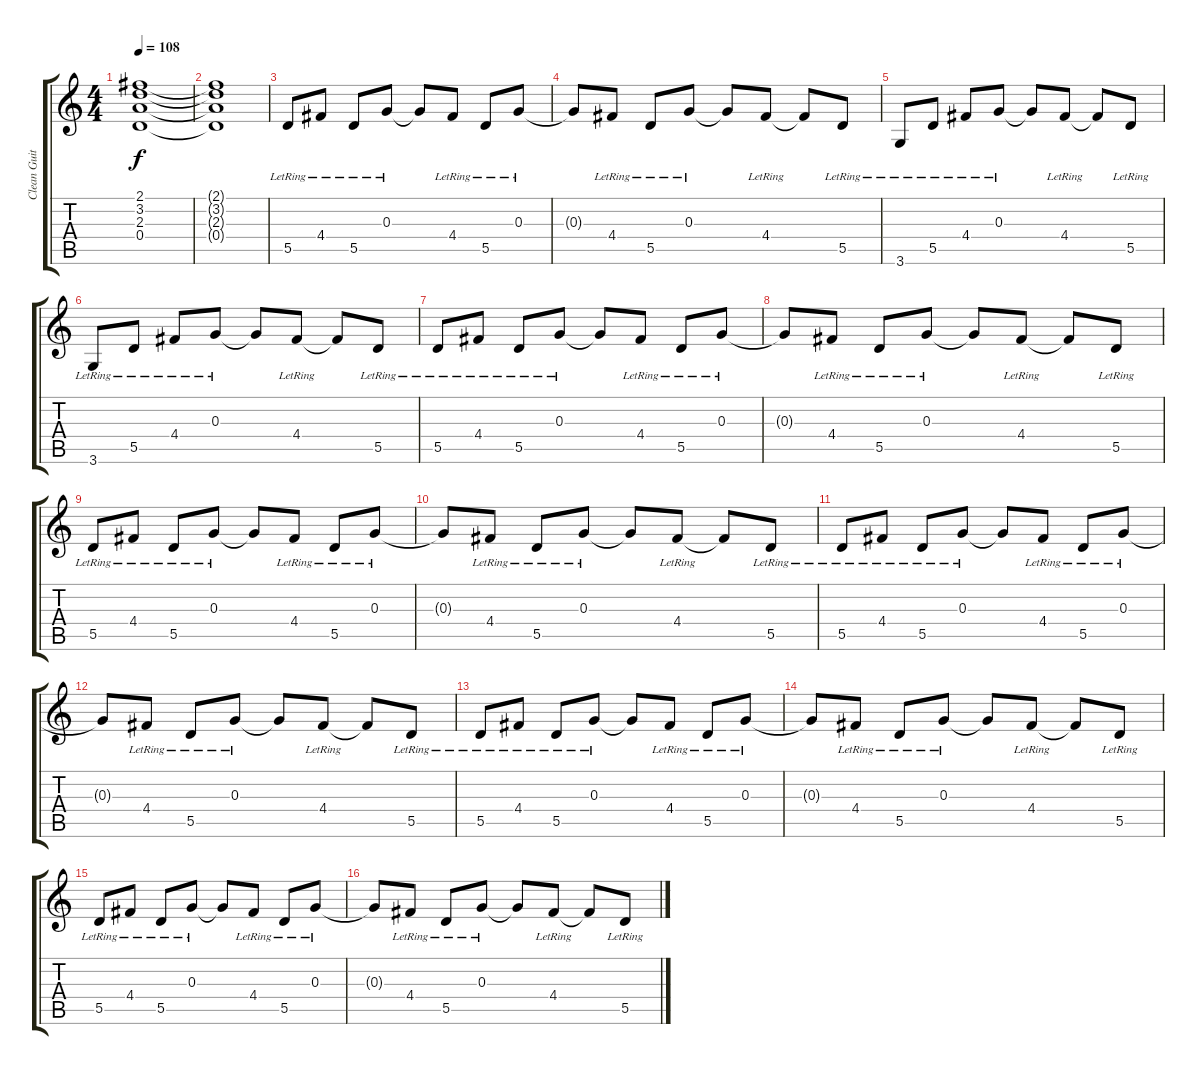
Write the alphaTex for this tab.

\track ("Clean Guitar 1" "Clean Guit") {instrument electricguitarclean}
\staff {score tabs}
\tuning (E4 B3 G3 D3 A2 E2) {hide}
\ts (4 4)
\tempo 108
\clef g2
\ks c
(2.1 3.2 2.3 0.4).1{dy f} |
(2.1{t} 3.2{t} 2.3{t} 0.4{t}).1 |
5.5{lr}.8{volume 16} 4.4{lr}.8 5.5{lr}.8 0.3{lr}.8 0.3{t}.8 4.4{lr}.8 5.5{lr}.8 0.3{lr}.8 |
0.3{t}.8 4.4{lr}.8 5.5{lr}.8 0.3{lr}.8 0.3{t}.8 4.4{lr}.8 4.4{t}.8 5.5{lr}.8 |
3.6{lr}.8 5.5{lr}.8 4.4{lr}.8 0.3{lr}.8 0.3{t}.8 4.4{lr}.8 4.4{t}.8 5.5{lr}.8 |
3.6{lr}.8 5.5{lr}.8 4.4{lr}.8 0.3{lr}.8 0.3{t}.8 4.4{lr}.8 4.4{t}.8 5.5{lr}.8 |
5.5{lr}.8 4.4{lr}.8 5.5{lr}.8 0.3{lr}.8 0.3{t}.8 4.4{lr}.8 5.5{lr}.8 0.3{lr}.8 |
0.3{t}.8 4.4{lr}.8 5.5{lr}.8 0.3{lr}.8 0.3{t}.8 4.4{lr}.8 4.4{t}.8 5.5{lr}.8 |
5.5{lr}.8 4.4{lr}.8 5.5{lr}.8 0.3{lr}.8 0.3{t}.8 4.4{lr}.8 5.5{lr}.8 0.3{lr}.8 |
0.3{t}.8 4.4{lr}.8 5.5{lr}.8 0.3{lr}.8 0.3{t}.8 4.4{lr}.8 4.4{t}.8 5.5{lr}.8 |
5.5{lr}.8 4.4{lr}.8 5.5{lr}.8 0.3{lr}.8 0.3{t}.8 4.4{lr}.8 5.5{lr}.8 0.3{lr}.8 |
0.3{t}.8 4.4{lr}.8 5.5{lr}.8 0.3{lr}.8 0.3{t}.8 4.4{lr}.8 4.4{t}.8 5.5{lr}.8 |
5.5{lr}.8 4.4{lr}.8 5.5{lr}.8 0.3{lr}.8 0.3{t}.8 4.4{lr}.8 5.5{lr}.8 0.3{lr}.8 |
0.3{t}.8 4.4{lr}.8 5.5{lr}.8 0.3{lr}.8 0.3{t}.8 4.4{lr}.8 4.4{t}.8 5.5{lr}.8 |
5.5{lr}.8 4.4{lr}.8 5.5{lr}.8 0.3{lr}.8 0.3{t}.8 4.4{lr}.8 5.5{lr}.8 0.3{lr}.8 |
0.3{t}.8 4.4{lr}.8 5.5{lr}.8 0.3{lr}.8 0.3{t}.8 4.4{lr}.8 4.4{t}.8 5.5{lr}.8
